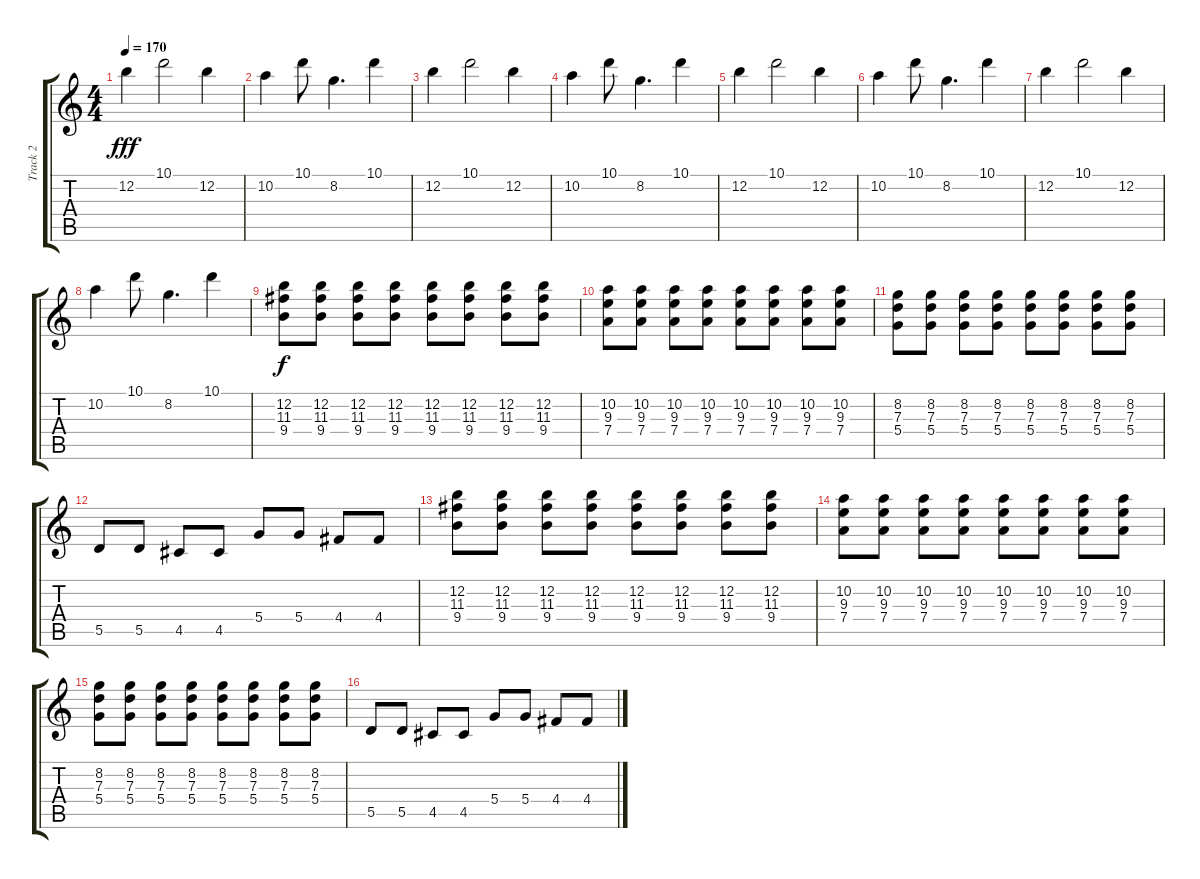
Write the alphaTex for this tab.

\track ("Track 2" "Track 2") {instrument overdrivenguitar}
\staff {score tabs}
\tuning (E4 B3 G3 D3 A2 E2) {hide}
\ts (4 4)
\tempo 170
\clef g2
\ks c
12.2.4{dy fff} 10.1.2 12.2.4 |
10.2.4 10.1.8 8.2.4{d} 10.1.4 |
12.2.4 10.1.2 12.2.4 |
10.2.4 10.1.8 8.2.4{d} 10.1.4 |
12.2.4 10.1.2 12.2.4 |
10.2.4 10.1.8 8.2.4{d} 10.1.4 |
12.2.4 10.1.2 12.2.4 |
10.2.4 10.1.8 8.2.4{d} 10.1.4 |
(12.2 11.3 9.4).8{dy f} (12.2 11.3 9.4).8 (12.2 11.3 9.4).8 (12.2 11.3 9.4).8 (12.2 11.3 9.4).8 (12.2 11.3 9.4).8 (12.2 11.3 9.4).8 (12.2 11.3 9.4).8 |
(10.2 9.3 7.4).8 (10.2 9.3 7.4).8 (10.2 9.3 7.4).8 (10.2 9.3 7.4).8 (10.2 9.3 7.4).8 (10.2 9.3 7.4).8 (10.2 9.3 7.4).8 (10.2 9.3 7.4).8 |
(8.2 7.3 5.4).8 (8.2 7.3 5.4).8 (8.2 7.3 5.4).8 (8.2 7.3 5.4).8 (8.2 7.3 5.4).8 (8.2 7.3 5.4).8 (8.2 7.3 5.4).8 (8.2 7.3 5.4).8 |
5.5.8 5.5.8 4.5.8 4.5.8 5.4.8 5.4.8 4.4.8 4.4.8 |
(12.2 11.3 9.4).8 (12.2 11.3 9.4).8 (12.2 11.3 9.4).8 (12.2 11.3 9.4).8 (12.2 11.3 9.4).8 (12.2 11.3 9.4).8 (12.2 11.3 9.4).8 (12.2 11.3 9.4).8 |
(10.2 9.3 7.4).8 (10.2 9.3 7.4).8 (10.2 9.3 7.4).8 (10.2 9.3 7.4).8 (10.2 9.3 7.4).8 (10.2 9.3 7.4).8 (10.2 9.3 7.4).8 (10.2 9.3 7.4).8 |
(8.2 7.3 5.4).8 (8.2 7.3 5.4).8 (8.2 7.3 5.4).8 (8.2 7.3 5.4).8 (8.2 7.3 5.4).8 (8.2 7.3 5.4).8 (8.2 7.3 5.4).8 (8.2 7.3 5.4).8 |
5.5.8 5.5.8 4.5.8 4.5.8 5.4.8 5.4.8 4.4.8 4.4.8
